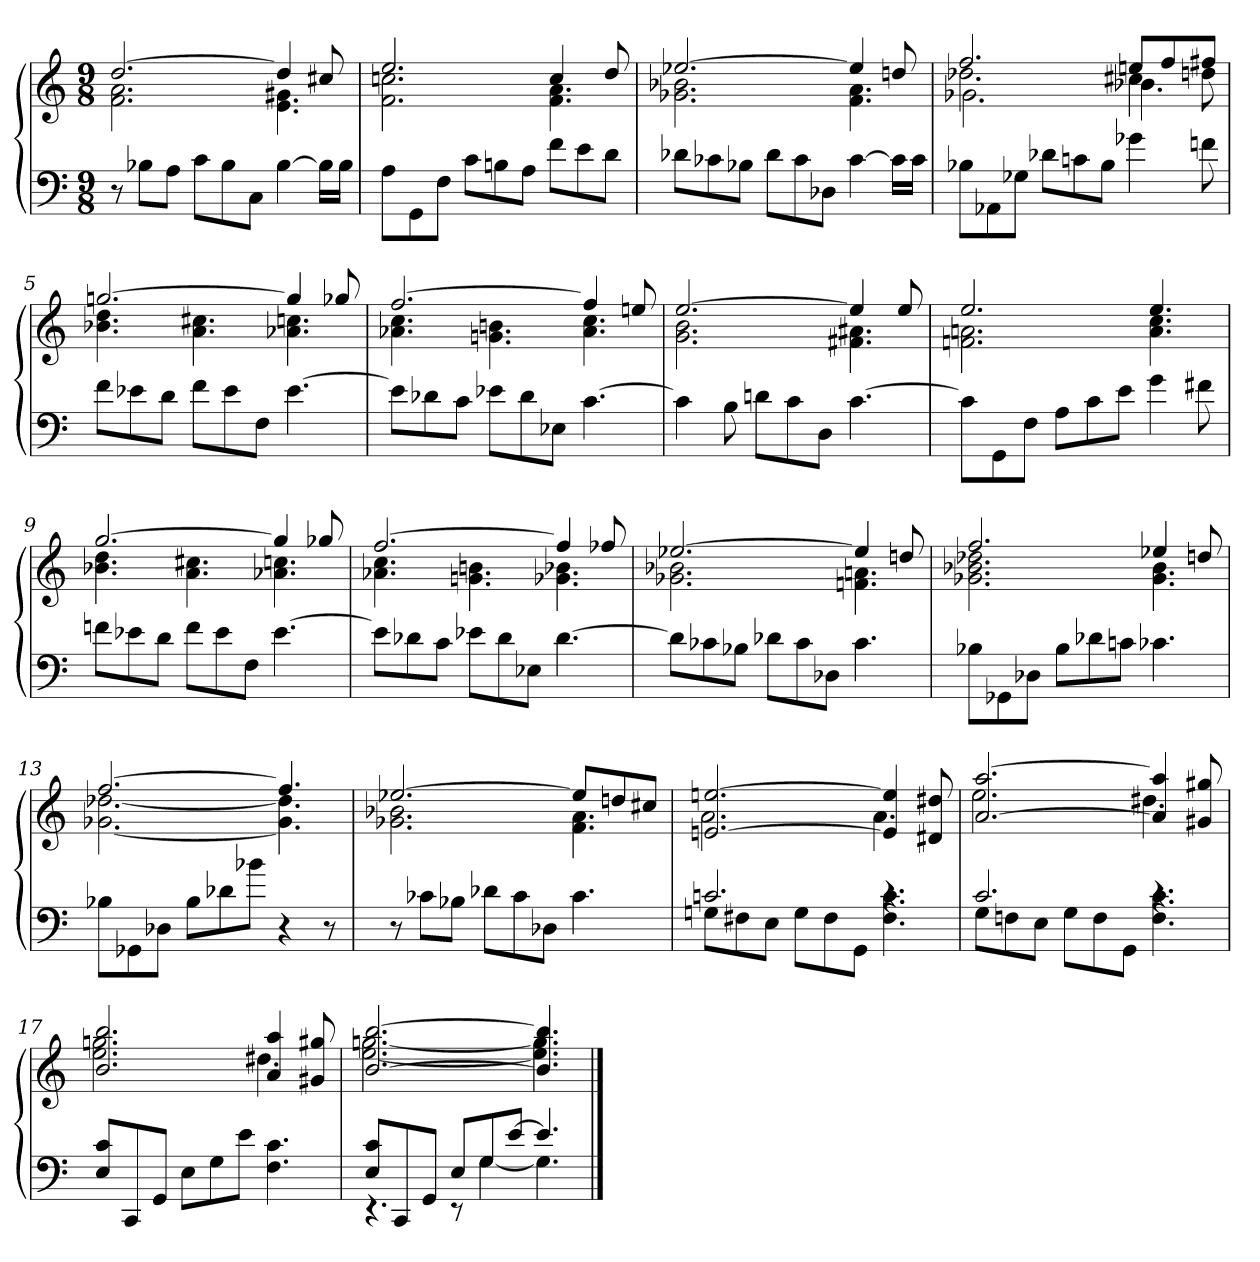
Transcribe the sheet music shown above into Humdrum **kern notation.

**kern	**kern
*part1	*part1
*staff2	*staff1
*clefF4	*clefG2
*k[]	*k[]
*C:	*C:
*M9/8	*M9/8
=1	=1
*	*^
8r	[2.dd	2.f 2.a
8B-XL	.	.
8AJ	.	.
8cL	.	.
8B-	.	.
8CJ	.	.
[4B-	4dd]	4.e 4.g#X
16B-LL]	8cc#X	.
16B-JJ	.	.
=2	=2	=2
8AL	2.ee	2.f 2.ccn
8GG	.	.
8FJ	.	.
8cL	.	.
8Bn	.	.
8AJ	.	.
8fL	4cc	4.f 4.a
8e	.	.
8dJ	8dd	.
=3	=3	=3
8d-XL	[2.ee-X	2.g-X 2.b-X
8c-X	.	.
8B-XJ	.	.
8d-L	.	.
8c-	.	.
8D-XJ	.	.
[4c-	4ee-]	4.f 4.a
16c-LL]	8ddn	.
16c-JJ	.	.
=4	=4	=4
*	*	*^
8B-XL	2.ff	2.dd-X	2.g-X\
8AA-X	.	.	.
8G-XJ	.	.	.
8d-XL	.	.	.
8cn	.	.	.
8B-J	.	.	.
4g-X	8eenL	4cc#X	4.b-X\
.	8ff	.	.
8fn	8ff#XJ	8ddn	.
*	*	*v	*v
=5	=5	=5
8fL	[2.ggn	4.b-X 4.dd
8e-X	.	.
8dJ	.	.
8fL	.	4.a 4.cc#X
8e-	.	.
8FJ	.	.
[4.e-	4gg]	4.a-X 4.ccn
.	8gg-X	.
=6	=6	=6
8e-L]	[2.ff	4.a-X 4.cc
8d-X	.	.
8cJ	.	.
8e-XL	.	4.gn 4.bn
8d-	.	.
8E-XJ	.	.
[4.c	4ff]	4.a- 4.cc
.	8een	.
=7	=7	=7
4c]	[2.ee	2.g 2.b
8B	.	.
8dnL	.	.
8c	.	.
8DJ	.	.
[4.c	4ee]	4.f#X 4.a#X
.	8ee	.
=8	=8	=8
8cL]	2.ee	2.fn 2.an
8GG	.	.
8FJ	.	.
8AL	.	.
8c	.	.
8eJ	.	.
4g	4.ee	4.a 4.cc
8f#X	.	.
=9	=9	=9
8fnL	[2.gg	4.b-X 4.dd
8e-X	.	.
8dJ	.	.
8fL	.	4.a 4.cc#X
8e-	.	.
8FJ	.	.
[4.e-	4gg]	4.a-X 4.ccn
.	8gg-X	.
=10	=10	=10
8e-L]	[2.ff	4.a-X 4.cc
8d-X	.	.
8cJ	.	.
8e-XL	.	4.gn 4.bn
8d-	.	.
8E-XJ	.	.
[4.d-	4ff]	4.g-X 4.b-X
.	8ff-X	.
=11	=11	=11
8d-L]	[2.ee-X	2.g-X 2.b-X
8c-X	.	.
8B-XJ	.	.
8d-XL	.	.
8c-	.	.
8D-XJ	.	.
4.c-	4ee-]	4.fn 4.an
.	8ddn	.
=12	=12	=12
8B-XL	2.ff	2.g-X 2.b-X 2.dd-X
8GG-X	.	.
8D-XJ	.	.
8B-L	.	.
8d-X	.	.
8cnJ	.	.
4.c-X	4ee-X	4.g- 4.b-
.	8ddn	.
=13	=13	=13
8B-XL	[2.ff	[2.g-X [2.dd-X
8GG-X	.	.
8D-XJ	.	.
8B-L	.	.
8d-X	.	.
8b-XJ	.	.
4r	4.ff]	4.g-] 4.dd-]
8r	.	.
=14	=14	=14
8r	[2.ee-X	2.g-X 2.b-X
8c-XL	.	.
8B-XJ	.	.
8d-XL	.	.
8c-	.	.
8D-XJ	.	.
4.c-	8ee-L]	4.f 4.a
.	8ddn	.
.	8cc#XJ	.
=15	=15	=15
*^	*	*
2.cn	8GnL	[2.en [2.een	2.a
.	8F#X	.	.
.	8EJ	.	.
.	8GL	.	.
.	8F#	.	.
.	8GGJ	.	.
4.rc	4.F# 4.c	4e] 4ee]	4.a
.	.	8d#X 8dd#X	.
=16	=16	=16	=16
2.c	8GL	[2.a [2.aa	2.ee
.	8Fn	.	.
.	8EJ	.	.
.	8GL	.	.
.	8F	.	.
.	8GGJ	.	.
4.rc	4.F 4.c	4a] 4aa]	4.dd#X
.	.	8g#X 8gg#X	.
*v	*v	*	*
=17	=17	=17
8E 8cL	2.b 2.bb	2.ee 2.ggn
8CC	.	.
8GGJ	.	.
8EL	.	.
8G	.	.
8eJ	.	.
4.F 4.c	4a 4aa	4.dd#X
.	8g#X 8gg#X	.
=18	=18	=18
*^	*	*
8E 8cL	4.rEE	[2.b [2.bb	[2.ee [2.ggn
8CC	.	.	.
8GGJ	.	.	.
8EL	8rEE	.	.
8G	[4G	.	.
[8eJ	.	.	.
4.e]	4.G]	4.b] 4.bb]	4.ee] 4.gg]
*v	*v	*	*
*	*v	*v
==	==
*-	*-
